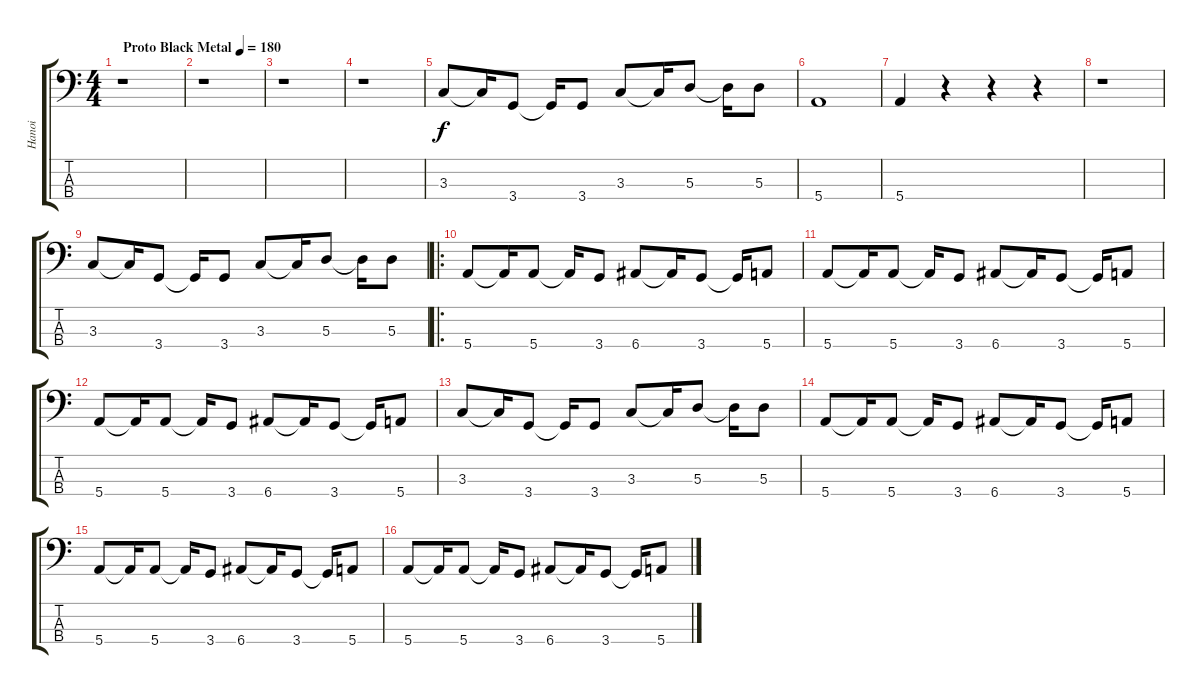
\track ("Hanoi" "Hanoi") {instrument electricbassfinger}
\staff {score tabs}
\tuning (G2 D2 A1 E1) {hide}
\ts (4 4)
\tempo (180 "Proto Black Metal")
\clef f4
\ks c
r.1{dy f instrument electricbassfinger} |
r.1 |
r.1 |
r.1 |
3.3.8 3.3{t}.16 3.4.8 3.4{t}.16 3.4.8 3.3.8 3.3{t}.16 5.3.8 5.3{t}.16 5.3.8 |
5.4.1 |
5.4.4 r.4 r.4 r.4 |
r.1 |
3.3.8 3.3{t}.16 3.4.8 3.4{t}.16 3.4.8 3.3.8 3.3{t}.16 5.3.8 5.3{t}.16 5.3.8 |
\ro
5.4.8 5.4{t}.16 5.4.8 5.4{t}.16 3.4.8 6.4.8 6.4{t}.16 3.4.8 3.4{t}.16 5.4.8 |
5.4.8 5.4{t}.16 5.4.8 5.4{t}.16 3.4.8 6.4.8 6.4{t}.16 3.4.8 3.4{t}.16 5.4.8 |
5.4.8 5.4{t}.16 5.4.8 5.4{t}.16 3.4.8 6.4.8 6.4{t}.16 3.4.8 3.4{t}.16 5.4.8 |
3.3.8 3.3{t}.16 3.4.8 3.4{t}.16 3.4.8 3.3.8 3.3{t}.16 5.3.8 5.3{t}.16 5.3.8 |
5.4.8 5.4{t}.16 5.4.8 5.4{t}.16 3.4.8 6.4.8 6.4{t}.16 3.4.8 3.4{t}.16 5.4.8 |
5.4.8 5.4{t}.16 5.4.8 5.4{t}.16 3.4.8 6.4.8 6.4{t}.16 3.4.8 3.4{t}.16 5.4.8 |
5.4.8 5.4{t}.16 5.4.8 5.4{t}.16 3.4.8 6.4.8 6.4{t}.16 3.4.8 3.4{t}.16 5.4.8
